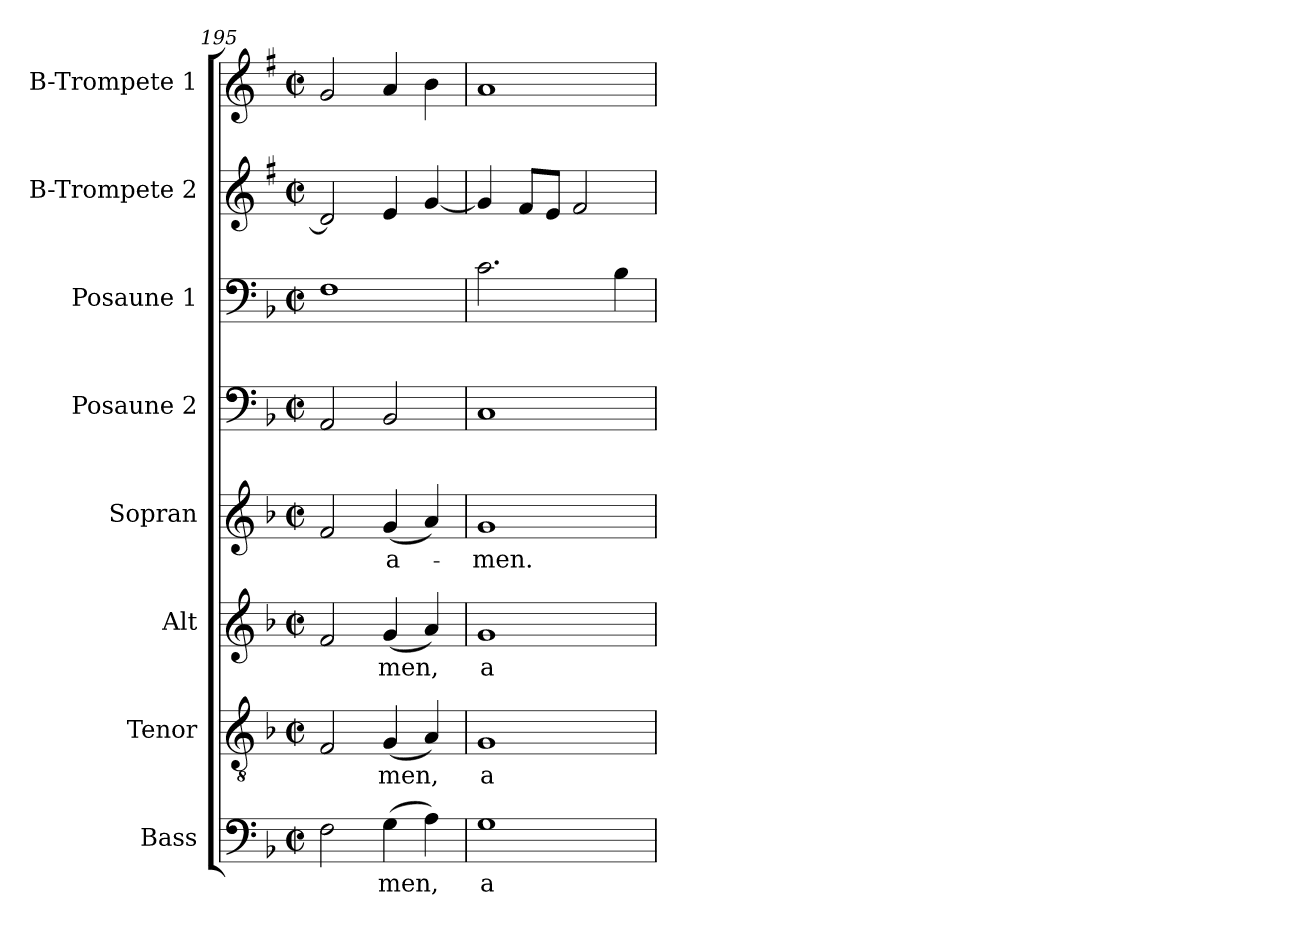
**kern	**text	**kern	**text	**kern	**text	**kern	**text	**kern	**kern	**kern	**kern
*part8	*part8	*part7	*part7	*part6	*part6	*part5	*part5	*part4	*part3	*part2	*part1
*staff8	*staff8	*staff7	*staff7	*staff6	*staff6	*staff5	*staff5	*staff4	*staff3	*staff2	*staff1
*I"Bass	*	*I"Tenor	*	*I"Alt	*	*I"Sopran	*	*I"Posaune 2	*I"Posaune 1	*I"B-Trompete 2	*I"B-Trompete 1
*I'B.	*	*I'T.	*	*I'A.	*	*I'S.	*	*I'Pos. 2	*I'Pos. 1	*I'B Trp. 2	*I'B Trp. 1
*clefF4	*	*clefGv2	*	*clefG2	*	*clefG2	*	*clefF4	*clefF4	*clefG2	*clefG2
*	*	*	*	*	*	*	*	*	*	*ITrd1c2	*ITrd1c2
*k[b-]	*	*k[b-]	*	*k[b-]	*	*k[b-]	*	*k[b-]	*k[b-]	*k[b-]	*k[b-]
*F:	*	*F:	*	*F:	*	*F:	*	*F:	*F:	*F:	*F:
*M2/2	*	*M2/2	*	*M2/2	*	*M2/2	*	*M2/2	*M2/2	*M2/2	*M2/2
*met(c|)	*	*met(c|)	*	*met(c|)	*	*met(c|)	*	*met(c|)	*met(c|)	*met(c|)	*met(c|)
=195	=195	=195	=195	=195	=195	=195	=195	=195	=195	=195	=195
2F\	.	2F/	.	2f/	.	2f/	.	2AA/	1F	2c/]	2f/
!	!LO:LY:b	!	!LO:LY:b	!	!LO:LY:b	!	!LO:LY:b	!	!	!	!
(>4G\	-men,	(<4G/	-men,	(<4g/	-men,	(<4g/	a-	2BB-/	.	4d/	4g/
4A\)	.	4A/)	.	4a/)	.	4a/)	.	.	.	[4f/	4a\
=196	=196	=196	=196	=196	=196	=196	=196	=196	=196	=196	=196
!	!LO:LY:b	!	!LO:LY:b	!	!LO:LY:b	!	!LO:LY:b	!	!	!	!
1G	a-	1G	a-	1g	a-	1g	-men.	1C	2.c\	4f/]	1g
.	.	.	.	.	.	.	.	.	.	8e/L	.
.	.	.	.	.	.	.	.	.	.	8d/J	.
.	.	.	.	.	.	.	.	.	.	2e/	.
.	.	.	.	.	.	.	.	.	4B-\	.	.
=	=	=	=	=	=	=	=	=	=	=	=
*-	*-	*-	*-	*-	*-	*-	*-	*-	*-	*-	*-
